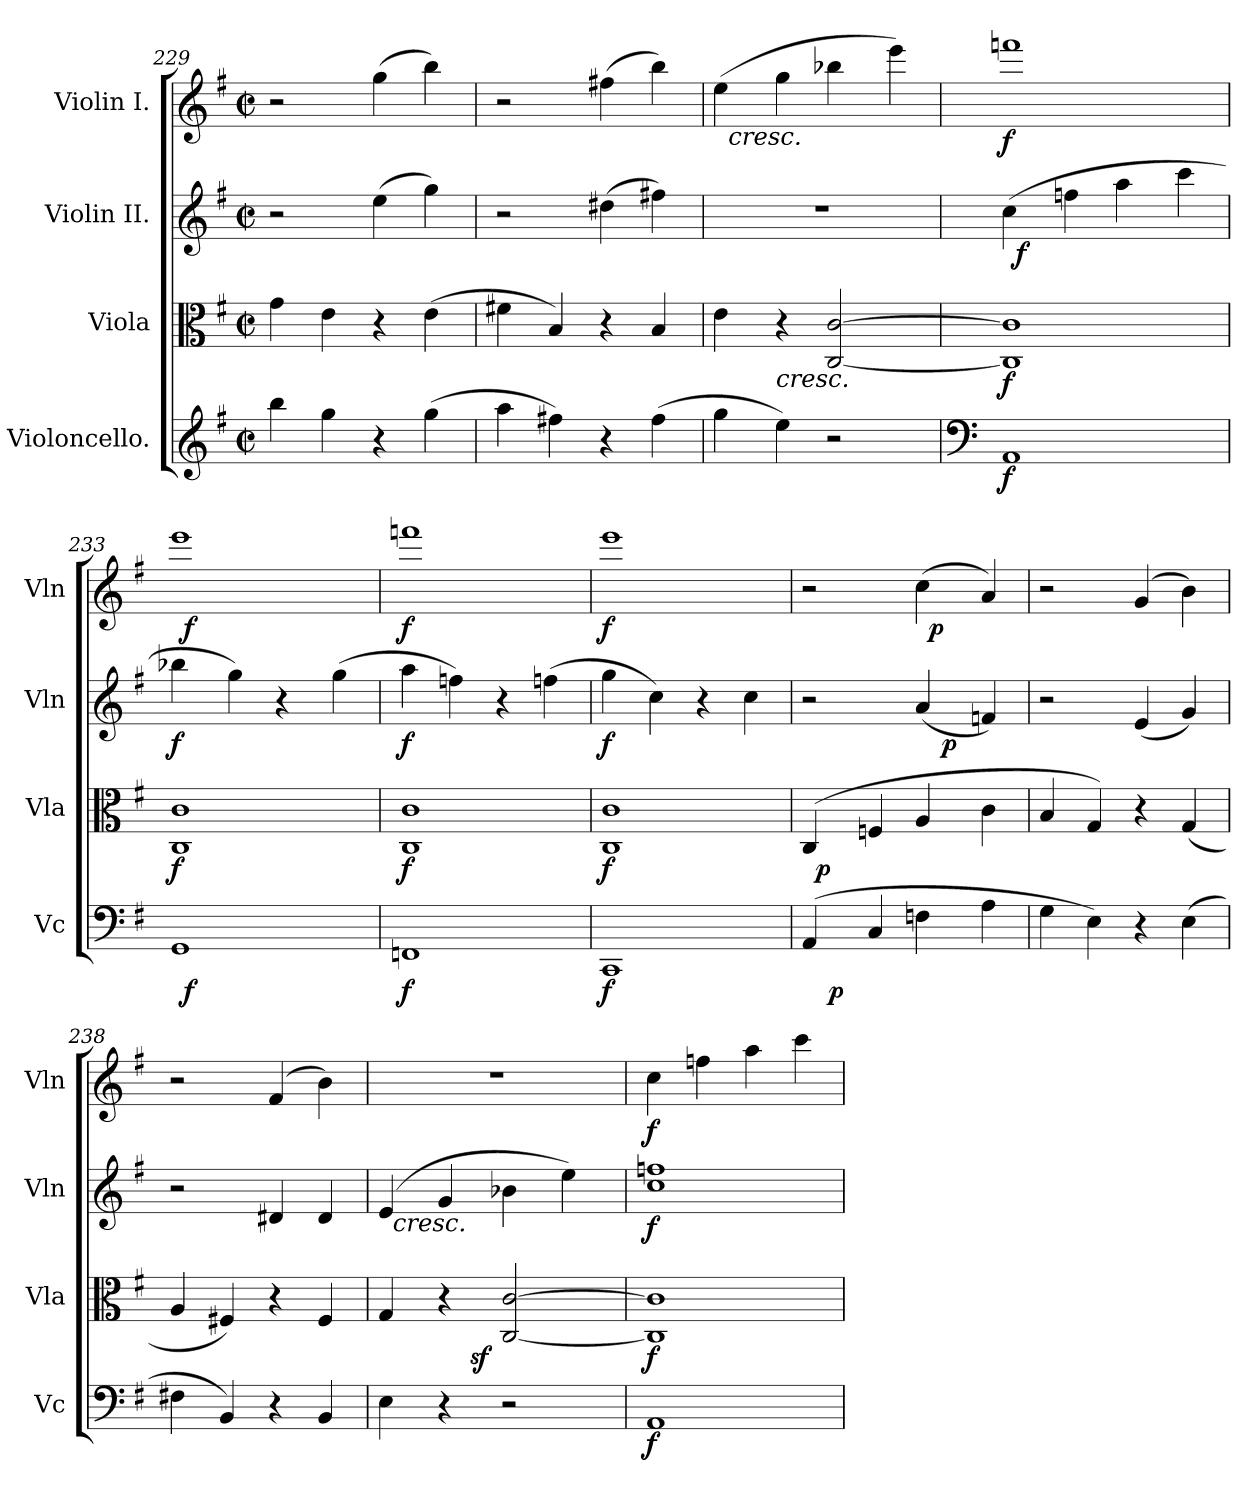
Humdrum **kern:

**kern	**dynam	**kern	**dynam	**kern	**dynam	**kern	**dynam
*part4	*part4	*part3	*part3	*part2	*part2	*part1	*part1
*staff4	*staff4	*staff3	*staff3	*staff2	*staff2	*staff1	*staff1
*I"Violoncello.	*	*I"Viola	*	*I"Violin II.	*	*I"Violin I.	*
*I'Vc	*	*I'Vla	*	*I'Vln	*	*I'Vln	*
*clefG2	*	*clefC3	*	*clefG2	*	*clefG2	*
*k[f#]	*	*k[f#]	*	*k[f#]	*	*k[f#]	*
*e:	*	*e:	*	*e:	*	*e:	*
*M2/2	*	*M2/2	*	*M2/2	*	*M2/2	*
*met(c|)	*	*met(c|)	*	*met(c|)	*	*met(c|)	*
=229	=229	=229	=229	=229	=229	=229	=229
4bb\	.	4g\	.	2r	.	2r	.
4gg\	.	4e\	.	.	.	.	.
4r	.	4r	.	(4ee\	.	(4gg\	.
(4gg\	.	(4e\	.	4gg\)	.	4bb\)	.
=230	=230	=230	=230	=230	=230	=230	=230
4aa\	.	4f#X\	.	2r	.	2r	.
4ff#X\)	.	4B/)	.	.	.	.	.
4r	.	4r	.	(4dd#X\	.	(4ff#X\	.
(4ff#\	.	4B/	.	4ff#X\)	.	4bb\)	.
=231	=231	=231	=231	=231	=231	=231	=231
*	*	*	*	*	*	*^	*
4gg\	.	4e\	.	1r	.	(4ee\	32ryy	.
!	!	!	!	!	!	!	!LO:TX:b:i:t=cresc.	!
.	.	.	.	.	.	.	2ryy	.
!	!	!LO:TX:b:i:t=cresc.	!	!	!	!	!	!
4ee\)	.	4r	.	.	.	4gg\	.	.
2r	.	[2C/ [2c/	.	.	.	4bb-X\	.	.
.	.	.	.	.	.	.	4...ryy	.
.	.	.	.	.	.	4eee\)	.	.
*	*	*	*	*	*	*v	*v	*
=232	=232	=232	=232	=232	=232	=232	=232
*clefF4	*	*	*	*	*	*	*
*	*	*	*	*	*	*^	*
!	!LO:DY:b	!	!LO:DY:b	!	!	!	!	!LO:DY:b
*	*	*	*	*^	*	*v	*v	*
1AA	f	1C] 1c]	f	(4cc\	32ryy	.	1fffn	f
!	!	!	!	!	!	!LO:DY:b	!	!
.	.	.	.	.	2ryy	f	.	.
.	.	.	.	4ffn\	.	.	.	.
.	.	.	.	4aa\	.	.	.	.
.	.	.	.	.	4...ryy	.	.	.
.	.	.	.	4ccc\	.	.	.	.
=233	=233	=233	=233	=233	=233	=233	=233	=233
!	!	!	!LO:DY:b	!	!	!LO:DY:b	!	!
*^	*	*	*	*v	*v	*	*^	*
1GG	32ryy	.	1C 1c	f	4bb-X\	f	1eee	32ryy	.
!	!	!LO:DY:b	!	!	!	!	!	!	!LO:DY:b
.	2ryy	f	.	.	.	.	.	2ryy	f
.	.	.	.	.	4gg\)	.	.	.	.
.	.	.	.	.	4r	.	.	.	.
.	4...ryy	.	.	.	.	.	.	4...ryy	.
.	.	.	.	.	(4gg\	.	.	.	.
=234	=234	=234	=234	=234	=234	=234	=234	=234	=234
!	!	!LO:DY:b	!	!LO:DY:b	!	!LO:DY:b	!	!	!LO:DY:b
*v	*v	*	*	*	*	*	*v	*v	*
1FFn	f	1C 1c	f	4aa\	f	1fffn	f
.	.	.	.	4ffn\)	.	.	.
.	.	.	.	4r	.	.	.
.	.	.	.	(4ffn\	.	.	.
=235	=235	=235	=235	=235	=235	=235	=235
!	!LO:DY:b	!	!LO:DY:b	!	!LO:DY:b	!	!LO:DY:b
1CC	f	1C 1c	f	4gg\	f	1eee	f
.	.	.	.	4cc\)	.	.	.
.	.	.	.	4r	.	.	.
.	.	.	.	4cc\	.	.	.
=236	=236	=236	=236	=236	=236	=236	=236
*^	*	*^	*	*^	*	*^	*
(4AA/	16ryy	.	(<4C/	32ryy	.	2r	2ryy	.	2r	2ryy	.
!	!	!	!	!	!LO:DY:b	!	!	!	!	!	!
.	.	.	.	2ryy	p	.	.	.	.	.	.
!	!	!LO:DY:b	!	!	!	!	!	!	!	!	!
.	2...ryy	p	.	.	.	.	.	.	.	.	.
4C/	.	.	4Fn/	.	.	.	.	.	.	.	.
4Fn\	.	.	4A/	.	.	(4a/	16ryy	.	(4cc\	32ryy	.
!	!	!	!	!	!	!	!	!	!	!	!LO:DY:b
.	.	.	.	4...ryy	.	.	.	.	.	4...ryy	p
!	!	!	!	!	!	!	!	!LO:DY:b	!	!	!
.	.	.	.	.	.	.	4..ryy	p	.	.	.
4A\	.	.	4c\	.	.	4fn/)	.	.	4a/)	.	.
*v	*v	*	*	*	*	*v	*v	*	*v	*v	*
*	*	*v	*v	*	*	*	*	*
=237	=237	=237	=237	=237	=237	=237	=237
4G\	.	4B/	.	2r	.	2r	.
4E\)	.	4G/)	.	.	.	.	.
4r	.	4r	.	(4e/	.	(4g/	.
(4E\	.	(4G/	.	4g/)	.	4b\)	.
=238	=238	=238	=238	=238	=238	=238	=238
4F#X\	.	4A/	.	2r	.	2r	.
4BB/)	.	4F#X/)	.	.	.	.	.
4r	.	4r	.	4d#X/	.	(4f#/	.
4BB/	.	4F#/	.	4d#/	.	4b\)	.
=239	=239	=239	=239	=239	=239	=239	=239
*	*	*^	*	*^	*	*	*
4E\	.	4G/	4.ryy	.	(4e/	32ryy	.	1r	.
!	!	!	!	!	!	!LO:TX:b:i:t=cresc.	!	!	!
.	.	.	.	.	.	2ryy	.	.	.
4r	.	4r	.	.	4g/	.	.	.	.
!	!	!	!	!LO:DY:b	!	!	!	!	!
.	.	.	2ryy	sf	.	.	.	.	.
2r	.	[2C/ [2c/	.	.	4b-X\	.	.	.	.
.	.	.	.	.	.	4...ryy	.	.	.
.	.	.	.	.	4ee\)	.	.	.	.
.	.	.	8ryy	.	.	.	.	.	.
=240	=240	=240	=240	=240	=240	=240	=240	=240	=240
!	!LO:DY:b	!	!	!LO:DY:b	!	!	!LO:DY:b	!	!LO:DY:b
*	*	*v	*v	*	*	*	*	*	*
*	*	*	*	*v	*v	*	*	*
1AA	f	1C] 1c]	f	1cc 1ffn	f	4cc\	f
.	.	.	.	.	.	4ffn\	.
.	.	.	.	.	.	4aa\	.
.	.	.	.	.	.	4ccc\	.
=	=	=	=	=	=	=	=
*-	*-	*-	*-	*-	*-	*-	*-
